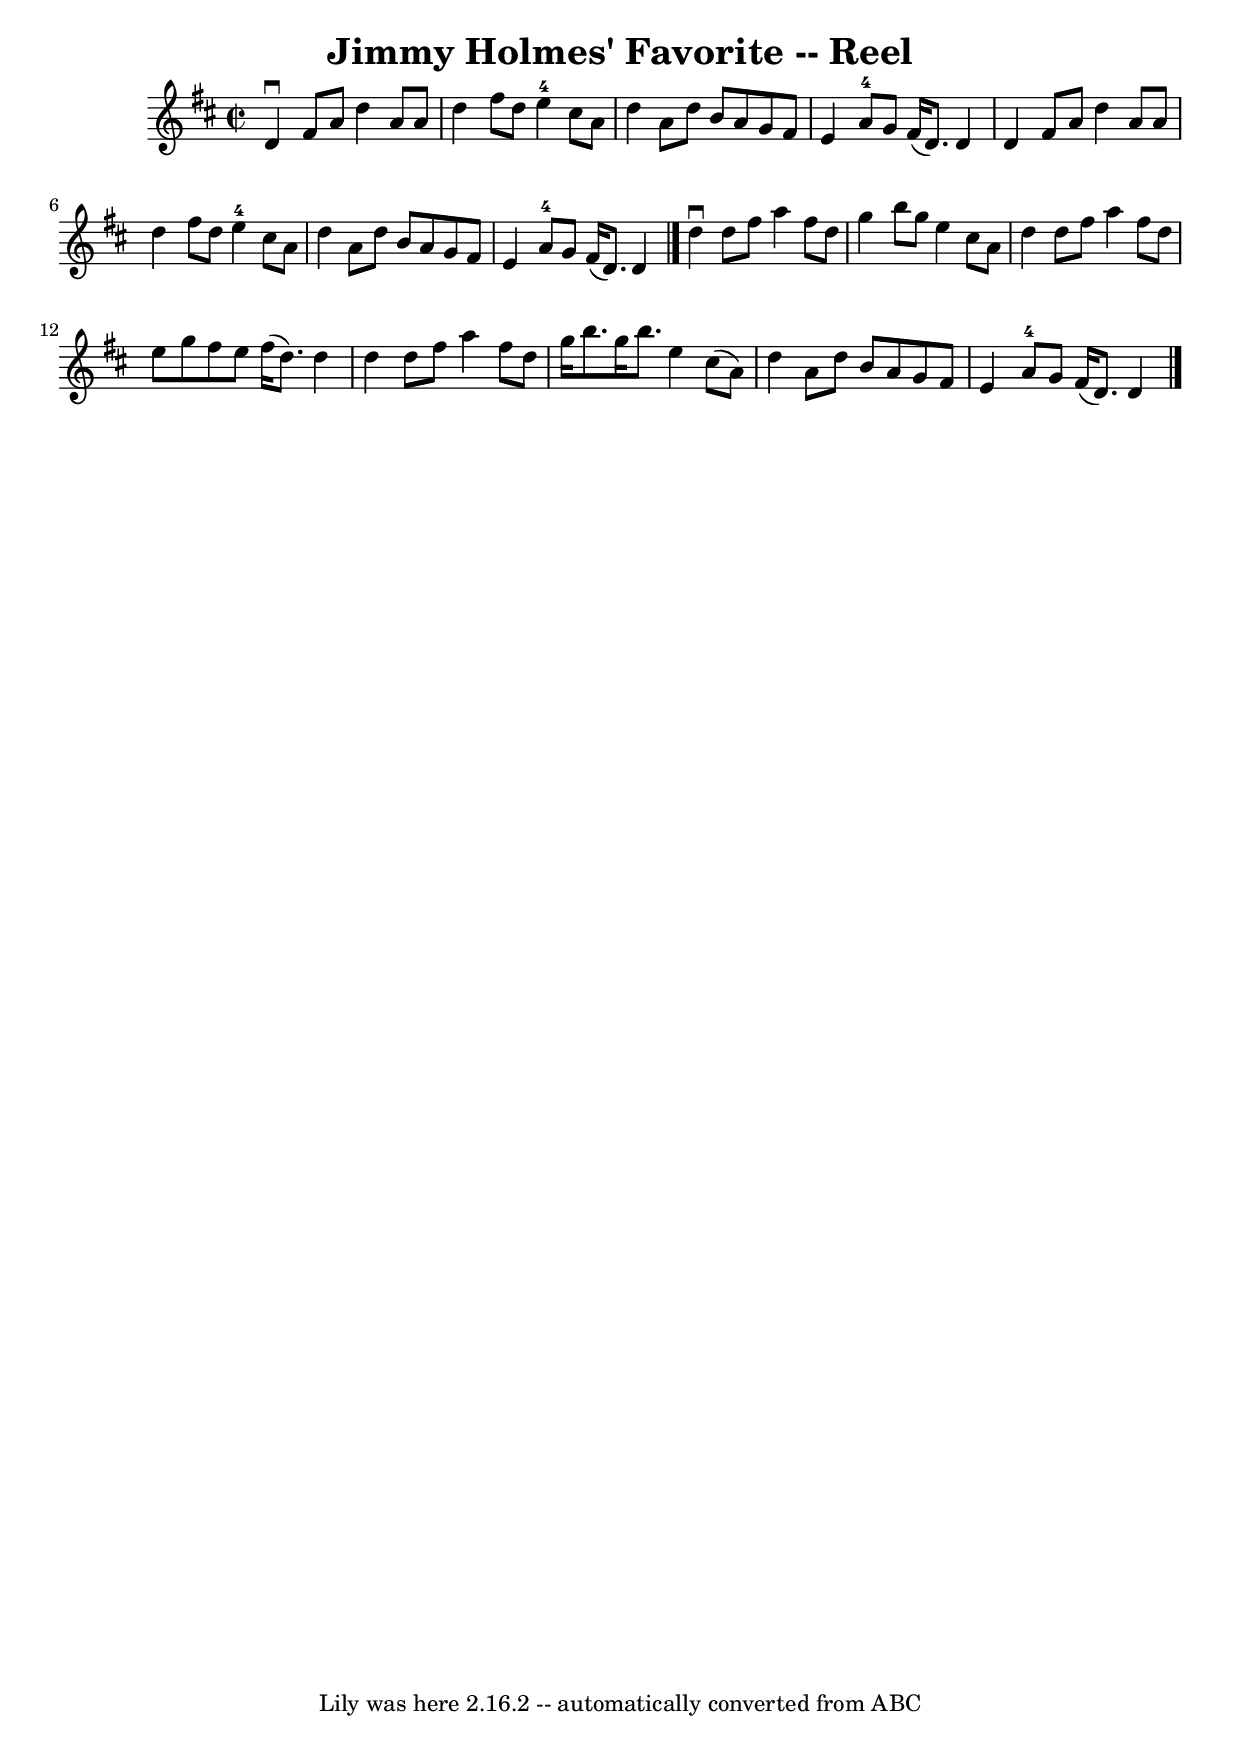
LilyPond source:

\version "2.16.2"
\include "Mammoth.ily"
\header {
  %% book = "Ryan's Mammoth Collection"
  crossRefNumber = "1"
  footnotes = "\\\\349"
  origin = "SCOTCH"
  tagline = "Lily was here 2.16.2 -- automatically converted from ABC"
  title = "Jimmy Holmes' Favorite -- Reel"

}
voicedefault =  {


  \override Staff.TimeSignature #'style = #'C
  \time 2/2 
  \key d \major
 d'4^\downbow fis'8 a'8 d''4 a'8 a'8   
  |
  d''4 fis''8 d''8 e''4-4 cis''8 a'8    |
  
  d''4 a'8 d''8 b'8 a'8 g'8 fis'8    |
  e'4 a'8-4 
  g'8 fis'16 (d'8.) d'4    |
  d'4 fis'8 a'8 d''4  
  a'8 a'8    |
  d''4 fis''8 d''8 e''4-4 cis''8    
  a'8    |
  d''4 a'8 d''8 b'8 a'8 g'8 fis'8    |
  
  e'4 a'8-4 g'8 fis'16 (d'8.) d'4    \bar "|." d''4 
  ^\downbow d''8 fis''8 a''4 fis''8 d''8    |
  g''4 b''8 
  g''8 e''4 cis''8 a'8    |
  d''4 d''8 fis''8 a''4   
  fis''8 d''8    |
  e''8 g''8 fis''8 e''8 fis''16 (
  d''8.) d''4    |
  d''4 d''8 fis''8 a''4 fis''8    
  d''8    |
  g''16 b''8. g''16 b''8. e''4 cis''8 (a'8  
  -)   |
  d''4 a'8 d''8 b'8 a'8 g'8 fis'8    |
  
  e'4 a'8-4 g'8 fis'16 (d'8.) d'4    \bar "|."   

}

\score{
  <<

    \context Staff="default"
    {
      \voicedefault 
      
    }

  >>
  \layout {
    
  }
  \midi {
  }

}
